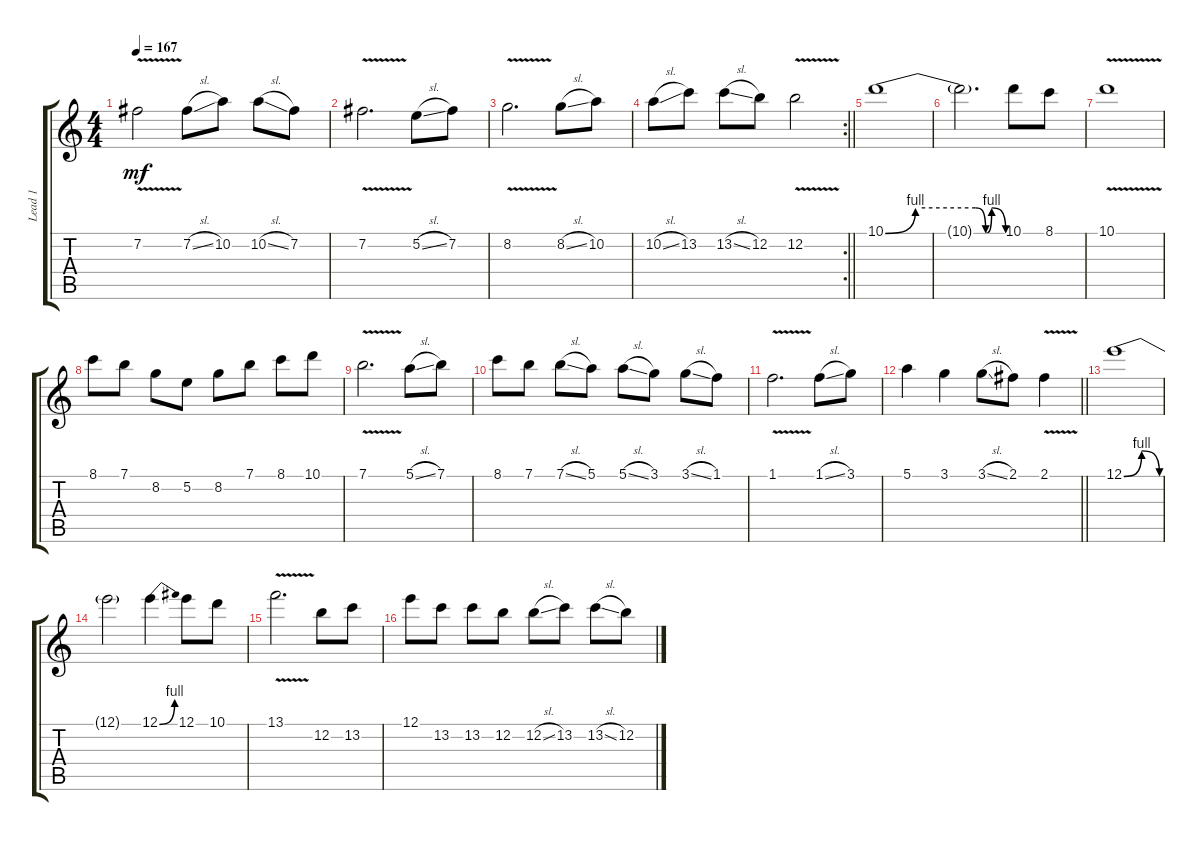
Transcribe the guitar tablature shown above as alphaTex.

\track ("Lead 1" "Lead 1") {instrument overdrivenguitar}
\staff {score tabs}
\tuning (E4 B3 G3 D3 A2 E2) {hide}
\ts (4 4)
\tempo 167
\clef g2
\ks c
7.2{v}.2{dy mf} 7.2{sl}.8 10.2.8 10.2{sl}.8 7.2.8 |
7.2{v}.2{d} 5.2{sl}.8 7.2.8 |
8.2{v}.2{d} 8.2{sl}.8 10.2.8 |
\rc 2
\barLineRight lightlight
10.2{sl}.8 13.2.8 13.2{sl}.8 12.2.8 12.2{v}.2 |
\section ("" "")
10.1{be (custom 0 0 15 4 45 4 50 0 53 4 60 0)}.1 |
10.1{t}.2{d} 10.1.8 8.1.8 |
10.1{v}.1 |
8.1.8 7.1.8 8.2.8 5.2.8 8.2.8 7.1.8 8.1.8 10.1.8 |
7.1{v}.2{d} 5.1{sl}.8 7.1.8 |
8.1.8 7.1.8 7.1{sl}.8 5.1.8 5.1{sl}.8 3.1.8 3.1{sl}.8 1.1.8 |
1.1{v}.2{d} 1.1{sl}.8 3.1.8 |
\barLineRight lightlight
5.1.4 3.1.4 3.1{sl}.8 2.1.8 2.1{v}.4 |
\section ("" "")
12.1{be (bendrelease 0 0 15 4 55 4 60 0)}.1 |
12.1{t}.2 12.1{be (bend 0 0 60 4)}.4 12.1.8 10.1.8 |
13.1{v}.2{d} 12.2.8 13.2.8 |
12.1.8 13.2.8 13.2.8 12.2.8 12.2{sl}.8 13.2.8 13.2{sl}.8 12.2.8
